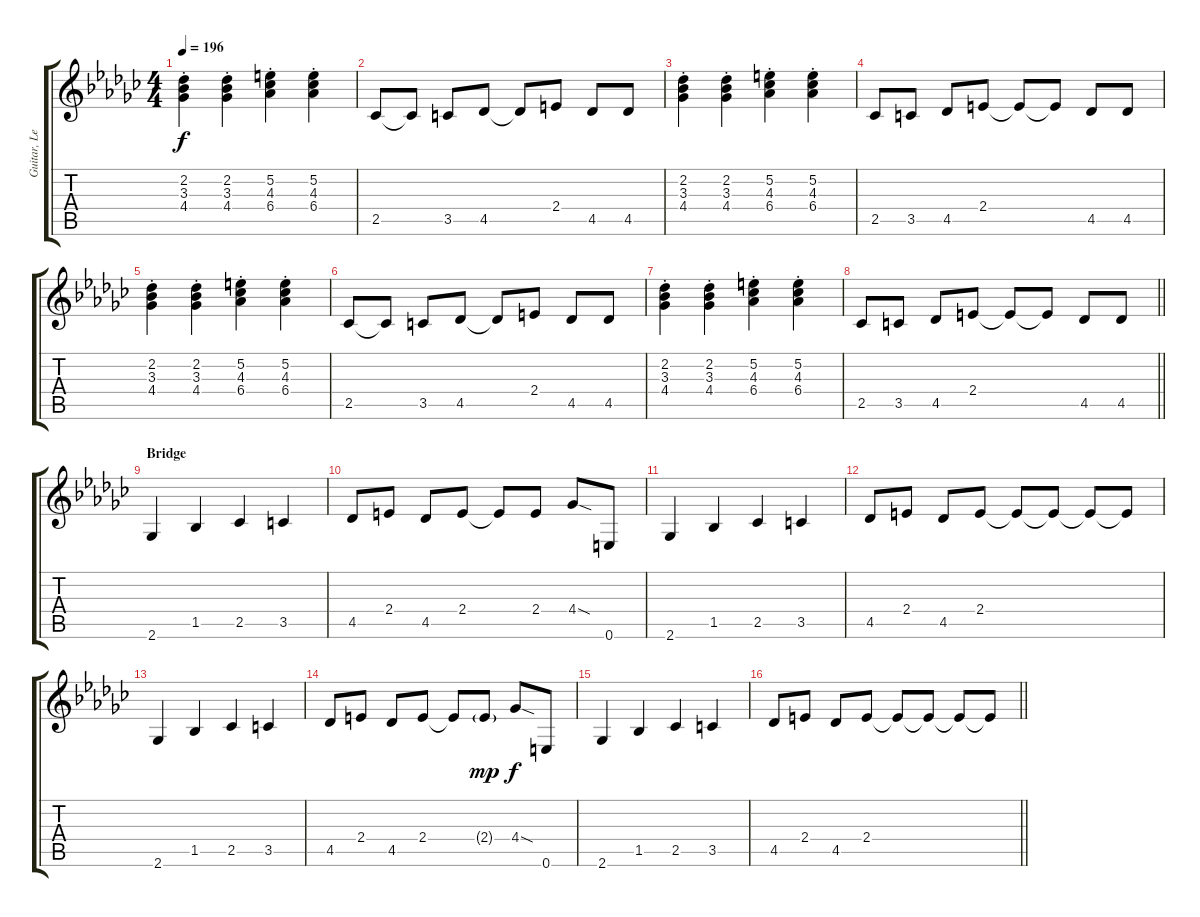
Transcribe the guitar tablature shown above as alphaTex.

\track ("Guitar, Lead" "Guitar, Le") {instrument distortionguitar}
\staff {score tabs}
\tuning (E4 B3 G3 D3 A2 E2) {hide}
\ts (4 4)
\tempo 196
\clef g2
\ks gb
(2.2{st} 3.3{st} 4.4{st}).4{dy f} (2.2{st} 3.3{st} 4.4{st}).4 (5.2{st} 4.3{st} 6.4{st}).4 (5.2{st} 4.3{st} 6.4{st}).4 |
2.5.8 2.5{t}.8 3.5.8 4.5.8 4.5{t}.8 2.4.8 4.5.8 4.5.8 |
(2.2{st} 3.3{st} 4.4{st}).4 (2.2{st} 3.3{st} 4.4{st}).4 (5.2{st} 4.3{st} 6.4{st}).4 (5.2{st} 4.3{st} 6.4{st}).4 |
2.5.8 3.5.8 4.5.8 2.4.8 2.4{t}.8 2.4{t}.8 4.5.8 4.5.8 |
(2.2{st} 3.3{st} 4.4{st}).4 (2.2{st} 3.3{st} 4.4{st}).4 (5.2{st} 4.3{st} 6.4{st}).4 (5.2{st} 4.3{st} 6.4{st}).4 |
2.5.8 2.5{t}.8 3.5.8 4.5.8 4.5{t}.8 2.4.8 4.5.8 4.5.8 |
(2.2{st} 3.3{st} 4.4{st}).4 (2.2{st} 3.3{st} 4.4{st}).4 (5.2{st} 4.3{st} 6.4{st}).4 (5.2{st} 4.3{st} 6.4{st}).4 |
\barLineRight lightlight
2.5.8 3.5.8 4.5.8 2.4.8 2.4{t}.8 2.4{t}.8 4.5.8 4.5.8 |
\section ("" "Bridge")
2.6.4 1.5.4 2.5.4 3.5.4 |
4.5.8 2.4.8 4.5.8 2.4.8 2.4{t}.8 2.4.8 4.4{sod}.8 0.6.8 |
2.6.4 1.5.4 2.5.4 3.5.4 |
4.5.8 2.4.8 4.5.8 2.4.8 2.4{t}.8 2.4{t}.8 2.4{t}.8 2.4{t}.8 |
2.6.4 1.5.4 2.5.4 3.5.4 |
4.5.8 2.4.8 4.5.8 2.4.8 2.4{t}.8 2.4{g}.8{dy mp} 4.4{sod}.8{dy f} 0.6.8 |
2.6.4 1.5.4 2.5.4 3.5.4 |
\barLineRight lightlight
4.5.8 2.4.8 4.5.8 2.4.8 2.4{t}.8 2.4{t}.8 2.4{t}.8 2.4{t}.8
